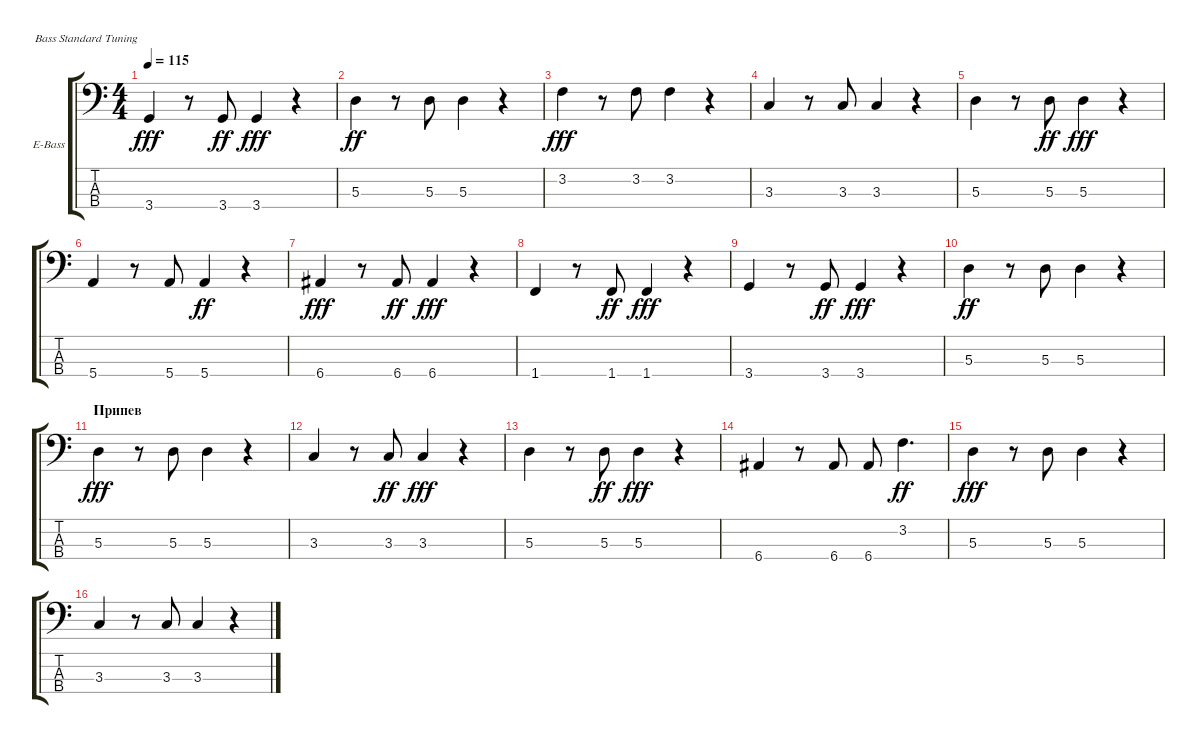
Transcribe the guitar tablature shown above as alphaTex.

\defaultSystemsLayout 4
\bracketExtendMode groupsimilarinstruments
\firstSystemTrackNameOrientation horizontal
\otherSystemsTrackNameOrientation horizontal
\track ("A.Aндреев Бас" "E-Bass") {instrument electricbassfinger}
\staff {score tabs}
\tuning (G2 D2 A1 E1)
\ts (4 4)
\tempo 115
\clef f4
\scale
0.333333
\ks c
3.4.4{dy fff} r.8 3.4.8{dy ff} 3.4.4{dy fff} r.4 |
\scale
0.333333 5.3.4{dy ff} r.8 5.3.8 5.3.4 r.4 |
\scale
0.333333 3.2.4{dy fff} r.8 3.2.8 3.2.4 r.4 |
\scale
0.333333 3.3.4 r.8 3.3.8 3.3.4 r.4 |
\scale
0.333333 5.3.4 r.8 5.3.8{dy ff} 5.3.4{dy fff} r.4 |
\scale
0.333333 5.4.4 r.8 5.4.8 5.4.4{dy ff} r.4 |
\scale
0.333333 6.4.4{dy fff} r.8 6.4.8{dy ff} 6.4.4{dy fff} r.4 |
1.4.4 r.8 1.4.8{dy ff} 1.4.4{dy fff} r.4 |
\scale
0.333333 3.4.4 r.8 3.4.8{dy ff} 3.4.4{dy fff} r.4 |
\scale
0.333333 5.3.4{dy ff} r.8 5.3.8 5.3.4 r.4 |
\section ("" "Припев")
\scale
0.333333 5.3.4{dy fff} r.8 5.3.8 5.3.4 r.4 |
\scale
0.333333 3.3.4 r.8 3.3.8{dy ff} 3.3.4{dy fff} r.4 |
\scale
0.333333 5.3.4 r.8 5.3.8{dy ff} 5.3.4{dy fff} r.4 |
\scale
0.333333 6.4.4 r.8 6.4.8 6.4.8 3.2.4{d dy ff} |
\scale
0.333333 5.3.4{dy fff} r.8 5.3.8 5.3.4 r.4 |
\scale
0.333333 3.3.4 r.8 3.3.8 3.3.4 r.4
